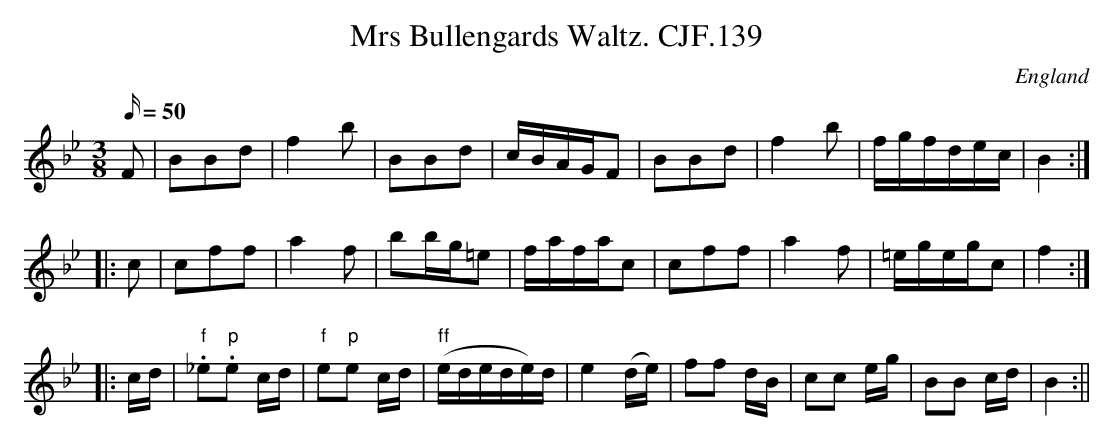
X:1
T:Mrs Bullengards Waltz. CJF.139
M:3/8
L:1/16
Q:50
O:England
K:Bb
F2|B2B2d2|f4b2|B2B2d2|cBAGF2|B2B2d2|f4b2|\
fgfdec|B4:||:!c2|c2f2f2|a4f2|
b2bg=e2|fafac2|c2f2f2|a4f2|=egegc2|f4:||:!cd|\
"f"._e2"p".e2 cd|"f"e2"p"e2 cd|"ff"(edede)d|\
e4(de)|f2f2 dB|c2c2 eg|B2B2 cd|B4:||
